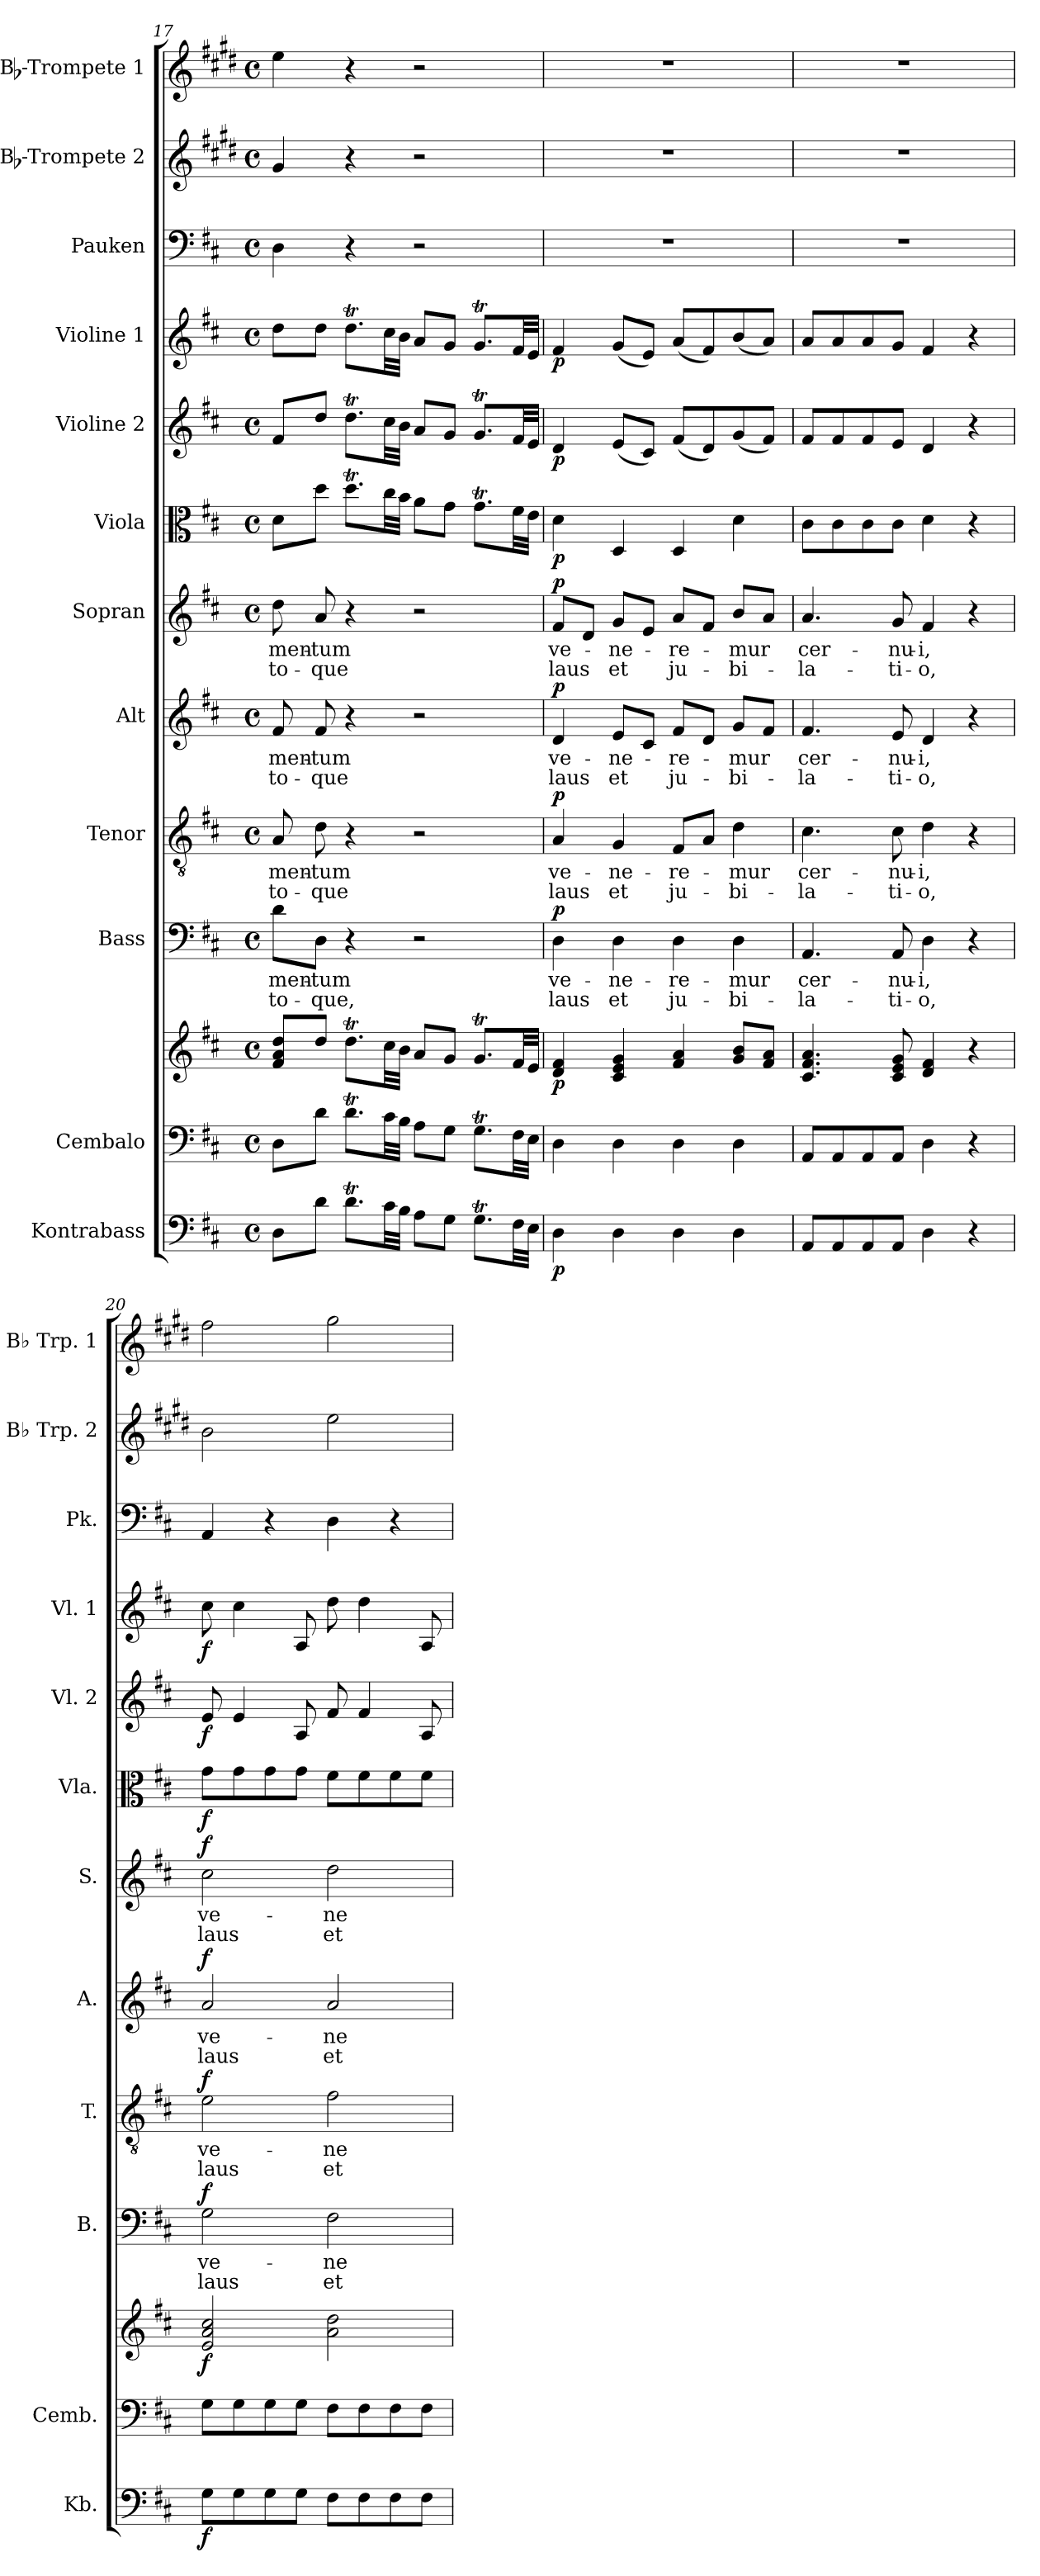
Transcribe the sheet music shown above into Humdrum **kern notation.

**kern	**dynam	**kern	**kern	**dynam	**kern	**text	**text	**dynam	**kern	**text	**text	**dynam	**kern	**text	**text	**dynam	**kern	**text	**text	**dynam	**kern	**dynam	**kern	**dynam	**kern	**dynam	**kern	**kern	**kern
*part12	*part12	*part11	*part11	*part11	*part10	*part10	*part10	*part10	*part9	*part9	*part9	*part9	*part8	*part8	*part8	*part8	*part7	*part7	*part7	*part7	*part6	*part6	*part5	*part5	*part4	*part4	*part3	*part2	*part1
*staff13	*staff13	*staff12	*staff11	*staff11/12	*staff10	*staff10	*staff10	*staff10	*staff9	*staff9	*staff9	*staff9	*staff8	*staff8	*staff8	*staff8	*staff7	*staff7	*staff7	*staff7	*staff6	*staff6	*staff5	*staff5	*staff4	*staff4	*staff3	*staff2	*staff1
*I"Kontrabass	*	*I"Cembalo	*	*	*I"Bass	*	*	*	*I"Tenor	*	*	*	*I"Alt	*	*	*	*I"Sopran	*	*	*	*I"Viola	*	*I"Violine 2	*	*I"Violine 1	*	*I"Pauken	*I"Bb-Trompete 2	*I"Bb-Trompete 1
*I'Kb.	*	*I'Cemb.	*	*	*I'B.	*	*	*	*I'T.	*	*	*	*I'A.	*	*	*	*I'S.	*	*	*	*I'Vla.	*	*I'Vl. 2	*	*I'Vl. 1	*	*I'Pk.	*I'Bb Trp. 2	*I'Bb Trp. 1
*clefF4	*	*clefF4	*clefG2	*	*clefF4	*	*	*	*clefGv2	*	*	*	*clefG2	*	*	*	*clefG2	*	*	*	*clefC3	*	*clefG2	*	*clefG2	*	*clefF4	*clefG2	*clefG2
*ITrd7c12	*	*	*	*	*	*	*	*	*	*	*	*	*	*	*	*	*	*	*	*	*	*	*	*	*	*	*	*ITrd1c2	*ITrd1c2
*k[f#c#]	*	*k[f#c#]	*k[f#c#]	*	*k[f#c#]	*	*	*	*k[f#c#]	*	*	*	*k[f#c#]	*	*	*	*k[f#c#]	*	*	*	*k[f#c#]	*	*k[f#c#]	*	*k[f#c#]	*	*k[f#c#]	*k[f#c#]	*k[f#c#]
*D:	*	*D:	*D:	*	*D:	*	*	*	*D:	*	*	*	*D:	*	*	*	*D:	*	*	*	*D:	*	*D:	*	*D:	*	*D:	*D:	*D:
*M4/4	*	*M4/4	*M4/4	*	*M4/4	*	*	*	*M4/4	*	*	*	*M4/4	*	*	*	*M4/4	*	*	*	*M4/4	*	*M4/4	*	*M4/4	*	*M4/4	*M4/4	*M4/4
*met(c)	*	*met(c)	*met(c)	*	*met(c)	*	*	*	*met(c)	*	*	*	*met(c)	*	*	*	*met(c)	*	*	*	*met(c)	*	*met(c)	*	*met(c)	*	*met(c)	*met(c)	*met(c)
=17	=17	=17	=17	=17	=17	=17	=17	=17	=17	=17	=17	=17	=17	=17	=17	=17	=17	=17	=17	=17	=17	=17	=17	=17	=17	=17	=17	=17	=17
!	!	!	!	!	!	!LO:LY:b	!LO:LY:b	!	!	!LO:LY:b	!LO:LY:b	!	!	!LO:LY:b	!LO:LY:b	!	!	!LO:LY:b	!LO:LY:b	!	!	!	!	!	!	!	!	!	!
8DD\L	.	8D\L	8f#/ 8a/ 8dd/L	.	8d\L	-men-	-to-	.	8A/	-men-	-to-	.	8f#/	-men-	-to-	.	8dd\	-men-	-to-	.	8d\L	.	8f#/L	.	8dd\L	.	4D\	4f#/	4dd\
!	!	!	!	!	!	!LO:LY:b	!LO:LY:b	!	!	!LO:LY:b	!LO:LY:b	!	!	!LO:LY:b	!LO:LY:b	!	!	!LO:LY:b	!LO:LY:b	!	!	!	!	!	!	!	!	!	!
8D\J	.	8d\J	8dd/J	.	8D\J	-tum	-que,	.	8d\	-tum	-que	.	8f#/	-tum	-que	.	8a/	-tum	-que	.	8dd\J	.	8dd/J	.	8dd\J	.	.	.	.
8.DT\L	.	8.dT\L	8.ddT\L	.	4r	.	.	.	4r	.	.	.	4r	.	.	.	4r	.	.	.	8.ddT\L	.	8.ddT\L	.	8.ddT\L	.	4r	4r	4r
32C#\LL	.	32c#\LL	32cc#\LL	.	.	.	.	.	.	.	.	.	.	.	.	.	.	.	.	.	32cc#\LL	.	32cc#\LL	.	32cc#\LL	.	.	.	.
32BB\JJJ	.	32B\JJJ	32b\JJJ	.	.	.	.	.	.	.	.	.	.	.	.	.	.	.	.	.	32b\JJJ	.	32b\JJJ	.	32b\JJJ	.	.	.	.
8AA\L	.	8A\L	8a/L	.	2r	.	.	.	2r	.	.	.	2r	.	.	.	2r	.	.	.	8a\L	.	8a/L	.	8a/L	.	2r	2r	2r
8GG\J	.	8G\J	8g/J	.	.	.	.	.	.	.	.	.	.	.	.	.	.	.	.	.	8g\J	.	8g/J	.	8g/J	.	.	.	.
8.GGT\L	.	8.GT\L	8.gT/L	.	.	.	.	.	.	.	.	.	.	.	.	.	.	.	.	.	8.gT\L	.	8.gT/L	.	8.gT/L	.	.	.	.
32FF#\LL	.	32F#\LL	32f#/LL	.	.	.	.	.	.	.	.	.	.	.	.	.	.	.	.	.	32f#\LL	.	32f#/LL	.	32f#/LL	.	.	.	.
32EE\JJJ	.	32E\JJJ	32e/JJJ	.	.	.	.	.	.	.	.	.	.	.	.	.	.	.	.	.	32e\JJJ	.	32e/JJJ	.	32e/JJJ	.	.	.	.
=18	=18	=18	=18	=18	=18	=18	=18	=18	=18	=18	=18	=18	=18	=18	=18	=18	=18	=18	=18	=18	=18	=18	=18	=18	=18	=18	=18	=18	=18
!	!LO:DY:b	!	!	!LO:DY:b	!	!LO:LY:b	!LO:LY:b	!LO:DY:a	!	!LO:LY:b	!LO:LY:b	!LO:DY:a	!	!LO:LY:b	!LO:LY:b	!LO:DY:a	!	!LO:LY:b	!LO:LY:b	!LO:DY:a	!	!LO:DY:b	!	!LO:DY:b	!	!LO:DY:b	!	!	!
4DD\	p	4D\	4d/ 4f#/	p	4D\	ve-	laus	p	4A/	ve-	laus	p	4d/	ve-	laus	p	8f#/L	ve-	laus	p	4d\	p	4d/	p	4f#/	p	1r	1r	1r
.	.	.	.	.	.	.	.	.	.	.	.	.	.	.	.	.	8d/J	.	.	.	.	.	.	.	.	.	.	.	.
!	!	!	!	!	!	!LO:LY:b	!LO:LY:b	!	!	!LO:LY:b	!LO:LY:b	!	!	!LO:LY:b	!LO:LY:b	!	!	!LO:LY:b	!LO:LY:b	!	!	!	!	!	!	!	!	!	!
4DD\	.	4D\	4c#/ 4e/ 4g/	.	4D\	-ne-	et	.	4G/	-ne-	et	.	8e/L	-ne-	et	.	8g/L	-ne-	et	.	4D/	.	(<8e/L	.	(<8g/L	.	.	.	.
.	.	.	.	.	.	.	.	.	.	.	.	.	8c#/J	.	.	.	8e/J	.	.	.	.	.	8c#/J)	.	8e/J)	.	.	.	.
!	!	!	!	!	!	!LO:LY:b	!LO:LY:b	!	!	!LO:LY:b	!LO:LY:b	!	!	!LO:LY:b	!LO:LY:b	!	!	!LO:LY:b	!LO:LY:b	!	!	!	!	!	!	!	!	!	!
4DD\	.	4D\	4f#/ 4a/	.	4D\	-re-	ju-	.	8F#/L	-re-	ju-	.	8f#/L	-re-	ju-	.	8a/L	-re-	ju-	.	4D/	.	(<8f#/L	.	(<8a/L	.	.	.	.
.	.	.	.	.	.	.	.	.	8A/J	.	.	.	8d/J	.	.	.	8f#/J	.	.	.	.	.	8d/)	.	8f#/)	.	.	.	.
!	!	!	!	!	!	!LO:LY:b	!LO:LY:b	!	!	!LO:LY:b	!LO:LY:b	!	!	!LO:LY:b	!LO:LY:b	!	!	!LO:LY:b	!LO:LY:b	!	!	!	!	!	!	!	!	!	!
4DD\	.	4D\	8g/ 8b/L	.	4D\	-mur	-bi-	.	4d\	-mur	-bi-	.	8g/L	-mur	-bi-	.	8b/L	-mur	-bi-	.	4d\	.	(<8g/	.	(<8b/	.	.	.	.
.	.	.	8f#/ 8a/J	.	.	.	.	.	.	.	.	.	8f#/J	.	.	.	8a/J	.	.	.	.	.	8f#/J)	.	8a/J)	.	.	.	.
=19	=19	=19	=19	=19	=19	=19	=19	=19	=19	=19	=19	=19	=19	=19	=19	=19	=19	=19	=19	=19	=19	=19	=19	=19	=19	=19	=19	=19	=19
!	!	!	!	!	!	!LO:LY:b	!LO:LY:b	!	!	!LO:LY:b	!LO:LY:b	!	!	!LO:LY:b	!LO:LY:b	!	!	!LO:LY:b	!LO:LY:b	!	!	!	!	!	!	!	!	!	!
8AAA/L	.	8AA/L	4.c#/ 4.f#/ 4.a/	.	4.AA/	cer-	-la-	.	4.c#\	cer-	-la-	.	4.f#/	cer-	-la-	.	4.a/	cer-	-la-	.	8c#\L	.	8f#/L	.	8a/L	.	1r	1r	1r
8AAA/	.	8AA/	.	.	.	.	.	.	.	.	.	.	.	.	.	.	.	.	.	.	8c#\	.	8f#/	.	8a/	.	.	.	.
8AAA/	.	8AA/	.	.	.	.	.	.	.	.	.	.	.	.	.	.	.	.	.	.	8c#\	.	8f#/	.	8a/	.	.	.	.
!	!	!	!	!	!	!LO:LY:b	!LO:LY:b	!	!	!LO:LY:b	!LO:LY:b	!	!	!LO:LY:b	!LO:LY:b	!	!	!LO:LY:b	!LO:LY:b	!	!	!	!	!	!	!	!	!	!
8AAA/J	.	8AA/J	8c#/ 8e/ 8g/	.	8AA/	-nu-	-ti-	.	8c#\	-nu-	-ti-	.	8e/	-nu-	-ti-	.	8g/	-nu-	-ti-	.	8c#\J	.	8e/J	.	8g/J	.	.	.	.
!	!	!	!	!	!	!LO:LY:b	!LO:LY:b	!	!	!LO:LY:b	!LO:LY:b	!	!	!LO:LY:b	!LO:LY:b	!	!	!LO:LY:b	!LO:LY:b	!	!	!	!	!	!	!	!	!	!
4DD\	.	4D\	4d/ 4f#/	.	4D\	-i,	-o,	.	4d\	-i,	-o,	.	4d/	-i,	-o,	.	4f#/	-i,	-o,	.	4d\	.	4d/	.	4f#/	.	.	.	.
4r	.	4r	4r	.	4r	.	.	.	4r	.	.	.	4r	.	.	.	4r	.	.	.	4r	.	4r	.	4r	.	.	.	.
!!LO:PB:g=z
=20	=20	=20	=20	=20	=20	=20	=20	=20	=20	=20	=20	=20	=20	=20	=20	=20	=20	=20	=20	=20	=20	=20	=20	=20	=20	=20	=20	=20	=20
!	!LO:DY:b	!	!	!LO:DY:b	!	!LO:LY:b	!LO:LY:b	!LO:DY:a	!	!LO:LY:b	!LO:LY:b	!LO:DY:a	!	!LO:LY:b	!LO:LY:b	!LO:DY:a	!	!LO:LY:b	!LO:LY:b	!LO:DY:a	!	!LO:DY:b	!	!LO:DY:b	!	!LO:DY:b	!	!	!
8GG\L	f	8G\L	2e/ 2a/ 2cc#/	f	2G\	ve-	laus	f	2e\	ve-	laus	f	2a/	ve-	laus	f	2cc#\	ve-	laus	f	8g\L	f	8e/	f	8cc#\	f	4AA/	2a\	2ee\
8GG\	.	8G\	.	.	.	.	.	.	.	.	.	.	.	.	.	.	.	.	.	.	8g\	.	4e/	.	4cc#\	.	.	.	.
8GG\	.	8G\	.	.	.	.	.	.	.	.	.	.	.	.	.	.	.	.	.	.	8g\	.	.	.	.	.	4r	.	.
8GG\J	.	8G\J	.	.	.	.	.	.	.	.	.	.	.	.	.	.	.	.	.	.	8g\J	.	8A/	.	8A/	.	.	.	.
!	!	!	!	!	!	!LO:LY:b	!LO:LY:b	!	!	!LO:LY:b	!LO:LY:b	!	!	!LO:LY:b	!LO:LY:b	!	!	!LO:LY:b	!LO:LY:b	!	!	!	!	!	!	!	!	!	!
8FF#\L	.	8F#\L	2a\ 2dd\	.	2F#\	-ne-	et	.	2f#\	-ne-	et	.	2a/	-ne-	et	.	2dd\	-ne-	et	.	8f#\L	.	8f#/	.	8dd\	.	4D\	2dd\	2ff#\
8FF#\	.	8F#\	.	.	.	.	.	.	.	.	.	.	.	.	.	.	.	.	.	.	8f#\	.	4f#/	.	4dd\	.	.	.	.
8FF#\	.	8F#\	.	.	.	.	.	.	.	.	.	.	.	.	.	.	.	.	.	.	8f#\	.	.	.	.	.	4r	.	.
8FF#\J	.	8F#\J	.	.	.	.	.	.	.	.	.	.	.	.	.	.	.	.	.	.	8f#\J	.	8A/	.	8A/	.	.	.	.
=	=	=	=	=	=	=	=	=	=	=	=	=	=	=	=	=	=	=	=	=	=	=	=	=	=	=	=	=	=
*-	*-	*-	*-	*-	*-	*-	*-	*-	*-	*-	*-	*-	*-	*-	*-	*-	*-	*-	*-	*-	*-	*-	*-	*-	*-	*-	*-	*-	*-
